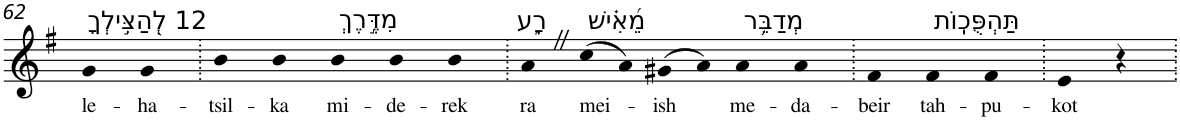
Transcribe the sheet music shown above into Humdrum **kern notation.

**kern	**text
*part1	*part1
*staff1	*staff1
*I"Piano	*
*I'Pno	*
!!LO:PB:g=z
*clefG2	*
*k[f#]	*
*G:	*
=62	=62
!LO:TX:a:t=12 לְ֭הַצִּ֣ילְךָ	!
!	!LO:LY:b
4g	le-
!	!LO:LY:b
4g	-ha-
=63.	=63.
!	!LO:LY:b
4b	-tsil-
!	!LO:LY:b
4b	-ka
!LO:TX:a:t=מִדֶּ֣רֶךְ	!
!	!LO:LY:b
4b	mi-
!	!LO:LY:b
4b	-de-
!	!LO:LY:b
4b	-rek
=64.	=64.
!LO:TX:a:t=רָ֑ע	!
!	!LO:LY:b
4aZ	ra
!LO:TX:a:t=מֵ֝אִ֗ישׁ	!
!	!LO:LY:b
(>8cc	mei-
8a)	.
!	!LO:LY:b
(>8g#X	-ish
8a)	.
!LO:TX:a:t=מְדַבֵּ֥ר	!
!	!LO:LY:b
4a	me-
!	!LO:LY:b
4a	-da-
=65.	=65.
!	!LO:LY:b
4f#	-beir
!LO:TX:a:t=תַּהְפֻּכֽוֹת	!
!	!LO:LY:b
4f#	tah-
!	!LO:LY:b
4f#	-pu-
=66.	=66.
!	!LO:LY:b
4e	-kot
4r	.
=.	=.
*-	*-
